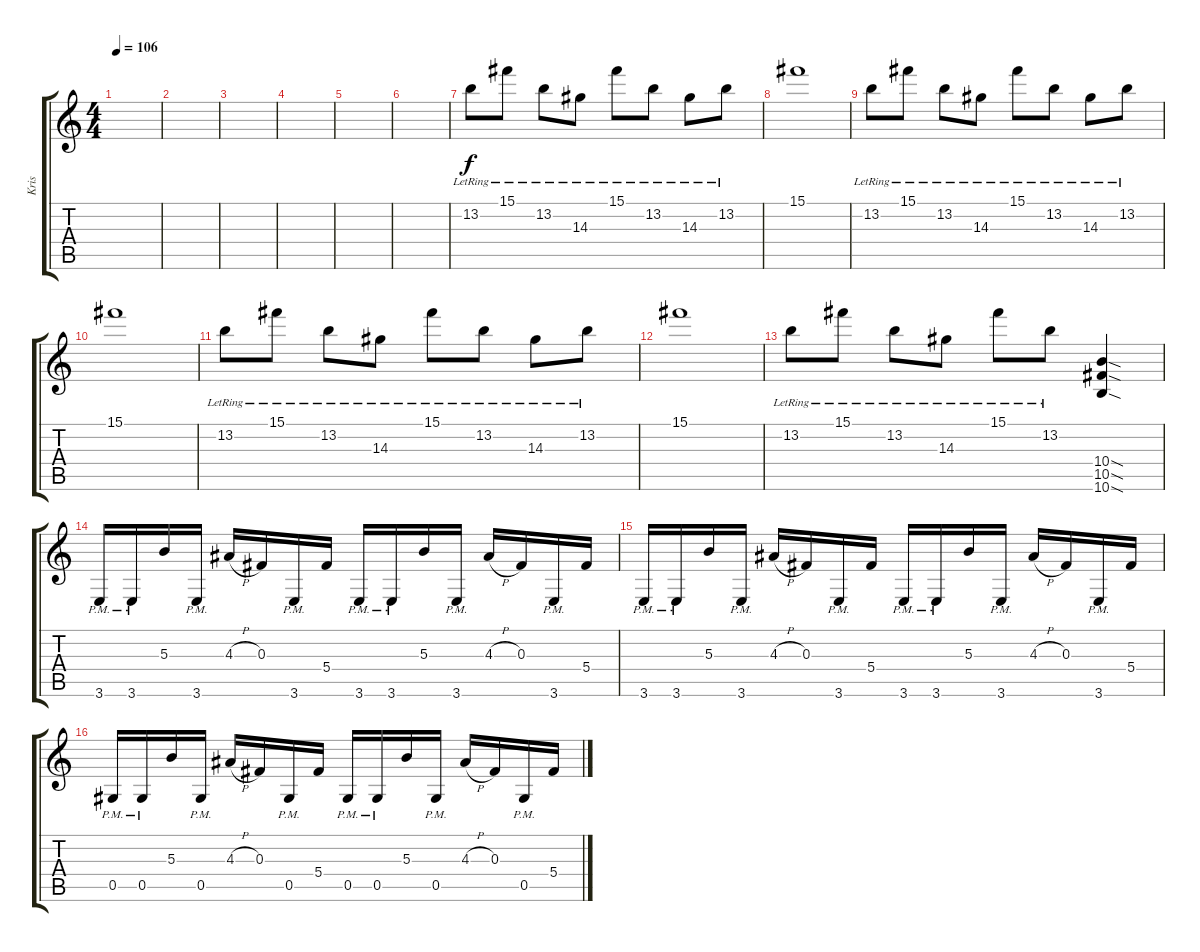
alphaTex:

\track ("Kris" "Kris") {instrument distortionguitar}
\staff {score tabs}
\tuning (Eb4 Bb3 Gb3 Db3 Ab2 Db2) {hide}
\ts (4 4)
\tempo 106
\clef g2
\ks c
|
|
|
|
|
|
13.2{lr}.8{instrument electricguitarjazz} 15.1{lr}.8 13.2{lr}.8 14.3{lr}.8 15.1{lr}.8 13.2{lr}.8 14.3{lr}.8 13.2{lr}.8 |
15.1.1 |
13.2{lr}.8{instrument electricguitarjazz} 15.1{lr}.8 13.2{lr}.8 14.3{lr}.8 15.1{lr}.8 13.2{lr}.8 14.3{lr}.8 13.2{lr}.8 |
15.1.1 |
13.2{lr}.8{instrument electricguitarjazz} 15.1{lr}.8 13.2{lr}.8 14.3{lr}.8 15.1{lr}.8 13.2{lr}.8 14.3{lr}.8 13.2{lr}.8 |
15.1.1 |
13.2{lr}.8{instrument electricguitarjazz} 15.1{lr}.8 13.2{lr}.8 14.3{lr}.8 15.1{lr}.8 13.2{lr}.8 (10.4{sod} 10.5{sod} 10.6{sod}).4{instrument distortionguitar} |
3.6{pm}.16 3.6{pm}.16 5.3.16 3.6{pm}.16 4.3{h}.16 0.3.16 3.6{pm}.16 5.4.16 3.6{pm}.16 3.6{pm}.16 5.3.16 3.6{pm}.16 4.3{h}.16 0.3.16 3.6{pm}.16 5.4.16 |
3.6{pm}.16 3.6{pm}.16 5.3.16 3.6{pm}.16 4.3{h}.16 0.3.16 3.6{pm}.16 5.4.16 3.6{pm}.16 3.6{pm}.16 5.3.16 3.6{pm}.16 4.3{h}.16 0.3.16 3.6{pm}.16 5.4.16 |
0.5{pm}.16 0.5{pm}.16 5.3.16 0.5{pm}.16 4.3{h}.16 0.3.16 0.5{pm}.16 5.4.16 0.5{pm}.16 0.5{pm}.16 5.3.16 0.5{pm}.16 4.3{h}.16 0.3.16 0.5{pm}.16 5.4.16
